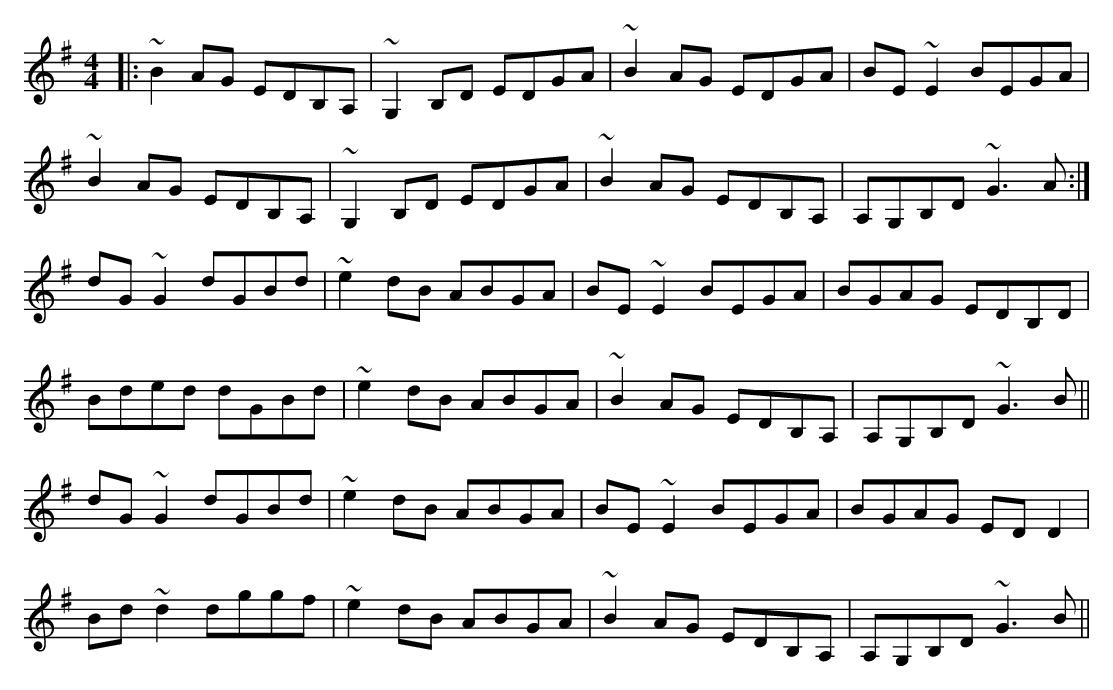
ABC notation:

X:1
M:4/4
K:G
|:~B2AG EDB,A,|~G,2B,D EDGA|~B2AG EDGA|BE~E2 BEGA|
~B2AG EDB,A,|~G,2B,D EDGA|~B2AG EDB,A,|A,G,B,D ~G3A:|
dG~G2 dGBd|~e2dB ABGA|BE~E2 BEGA|BGAG EDB,D|
Bded dGBd|~e2dB ABGA|~B2AG EDB,A,|A,G,B,D ~G3B||
dG~G2 dGBd|~e2dB ABGA|BE~E2 BEGA|BGAG EDD2|
Bd~d2 dggf|~e2dB ABGA|~B2AG EDB,A,|A,G,B,D ~G3B||
